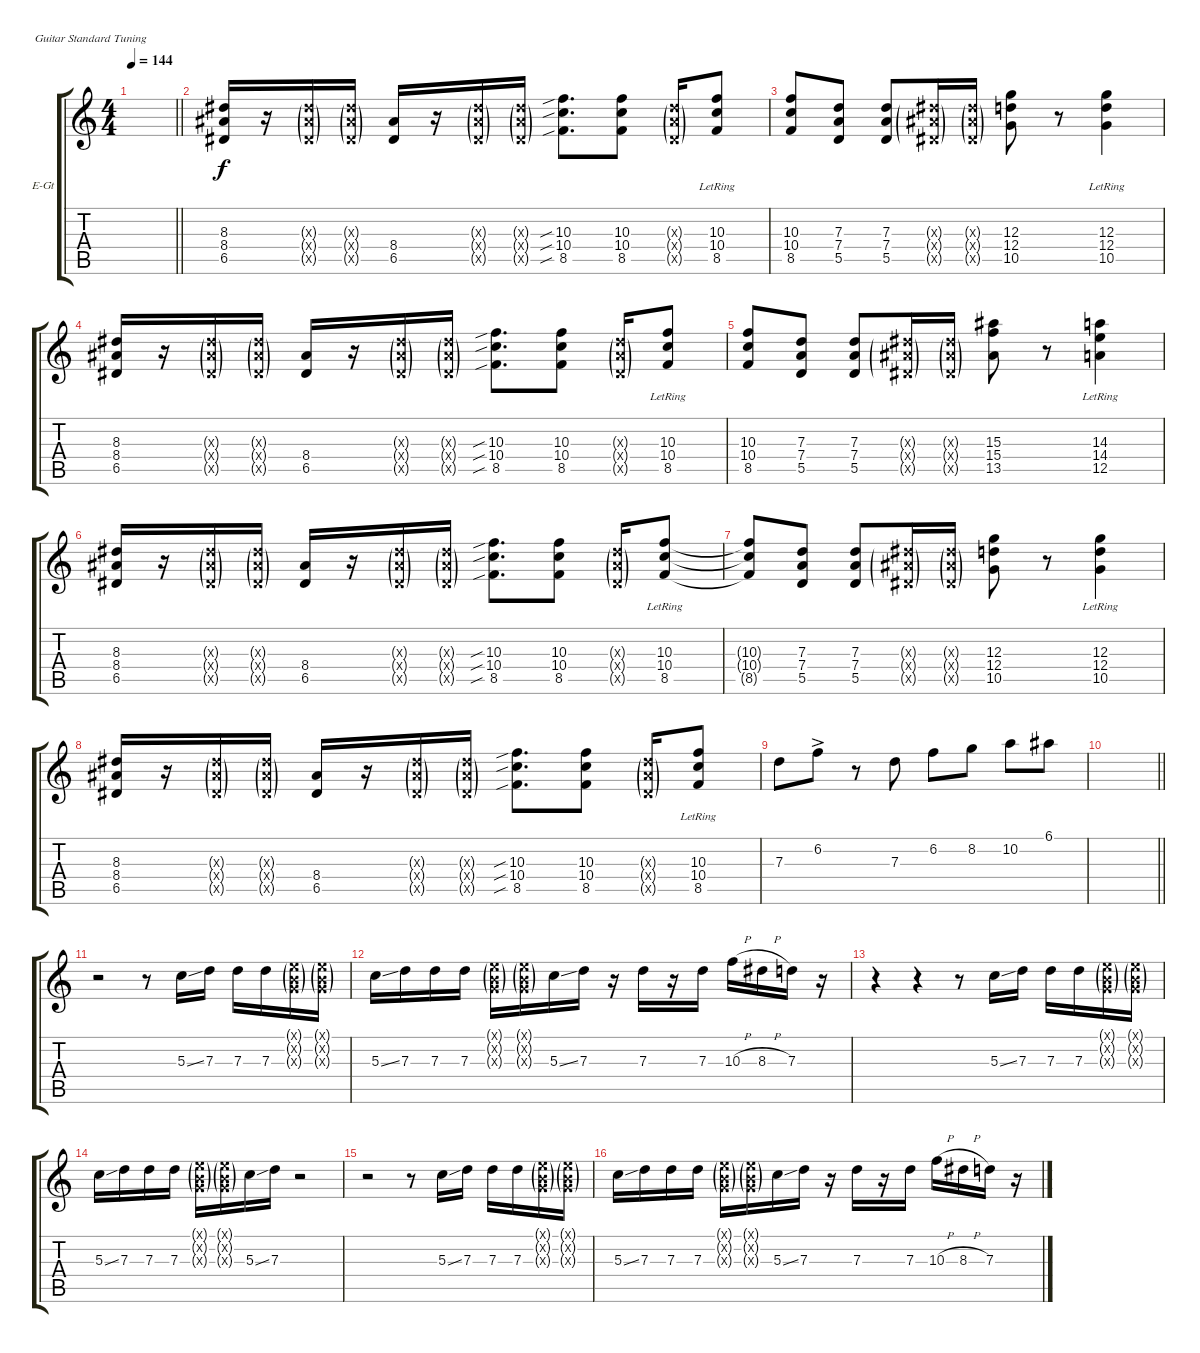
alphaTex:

\bracketExtendMode groupsimilarinstruments
\firstSystemTrackNameOrientation horizontal
\otherSystemsTrackNameOrientation horizontal
\track ("Left" "E-Gt") {instrument distortionguitar}
\staff {score tabs}
\tuning (E4 B3 G3 D3 A2 E2)
\ts (4 4)
\tempo 144
\clef g2
\barLineRight lightlight
\ks c
|
(6.5 8.4 8.3).16 r.16 (6.5{g x} 8.4{g x} 8.3{g x}).16 (6.5{g x} 8.4{g x} 8.3{g x}).16 (6.5 8.4).16 r.16 (6.5{g x} 8.4{g x} 8.3{g x}).16 (6.5{g x} 8.4{g x} 8.3{g x}).16 (8.5{sib} 10.4{sib} 10.3{sib}).8{d} (8.5 10.4 10.3).8 (6.5{g x} 8.4{g x} 8.3{g x}).16 (8.5{lr} 10.4{lr} 10.3{lr}).8 |
(8.5 10.4 10.3).8 (5.5 7.4 7.3).8 (5.5 7.4 7.3).8 (6.5{g x} 8.4{g x} 8.3{g x}).16 (6.5{g x} 8.4{g x} 8.3{g x}).16 (10.5 12.4 12.3).8 r.8 (10.5{lr} 12.4{lr} 12.3{lr}).4 |
(6.5 8.4 8.3).16 r.16 (6.5{g x} 8.4{g x} 8.3{g x}).16 (6.5{g x} 8.4{g x} 8.3{g x}).16 (6.5 8.4).16 r.16 (6.5{g x} 8.4{g x} 8.3{g x}).16 (6.5{g x} 8.4{g x} 8.3{g x}).16 (8.5{sib} 10.4{sib} 10.3{sib}).8{d} (8.5 10.4 10.3).8 (6.5{g x} 8.4{g x} 8.3{g x}).16 (8.5{lr} 10.4{lr} 10.3{lr}).8 |
(8.5 10.4 10.3).8 (5.5 7.4 7.3).8 (5.5 7.4 7.3).8 (6.5{g x} 8.4{g x} 8.3{g x}).16 (6.5{g x} 8.4{g x} 8.3{g x}).16 (13.5 15.4 15.3).8 r.8 (12.5{lr} 14.4{lr} 14.3{lr}).4 |
(6.5 8.4 8.3).16 r.16 (6.5{g x} 8.4{g x} 8.3{g x}).16 (6.5{g x} 8.4{g x} 8.3{g x}).16 (6.5 8.4).16 r.16 (6.5{g x} 8.4{g x} 8.3{g x}).16 (6.5{g x} 8.4{g x} 8.3{g x}).16 (8.5{sib} 10.4{sib} 10.3{sib}).8{d} (8.5 10.4 10.3).8 (6.5{g x} 8.4{g x} 8.3{g x}).16 (8.5{lr} 10.4{lr} 10.3{lr}).8 |
(8.5{t} 10.4{t} 10.3{t}).8 (5.5 7.4 7.3).8 (5.5 7.4 7.3).8 (6.5{g x} 8.4{g x} 8.3{g x}).16 (6.5{g x} 8.4{g x} 8.3{g x}).16 (10.5 12.4 12.3).8 r.8 (10.5{lr} 12.4{lr} 12.3{lr}).4 |
(6.5 8.4 8.3).16 r.16 (6.5{g x} 8.4{g x} 8.3{g x}).16 (6.5{g x} 8.4{g x} 8.3{g x}).16 (6.5 8.4).16 r.16 (6.5{g x} 8.4{g x} 8.3{g x}).16 (6.5{g x} 8.4{g x} 8.3{g x}).16 (8.5{sib} 10.4{sib} 10.3{sib}).8{d} (8.5 10.4 10.3).8 (6.5{g x} 8.4{g x} 8.3{g x}).16 (8.5{lr} 10.4{lr} 10.3{lr}).8 |
7.3.8 6.2{ac}.8 r.8 7.3.8 6.2.8 8.2.8 10.2.8 6.1.8 |
\barLineRight lightlight
|
r.2 r.8 5.3{ss}.16 7.3.16 7.3.16 7.3.16 (0.3{g x} 0.2{g x} 0.1{g x}).16 (0.3{g x} 0.2{g x} 0.1{g x}).16 |
5.3{ss}.16 7.3.16 7.3.16 7.3.16 (0.3{g x} 0.2{g x} 0.1{g x}).16 (0.3{g x} 0.2{g x} 0.1{g x}).16 5.3{ss}.16 7.3.16 r.16 7.3.16 r.16 7.3.16 10.3{h}.16 8.3{h}.16 7.3.16 r.16 |
r.4 r.4 r.8 5.3{ss}.16 7.3.16 7.3.16 7.3.16 (0.3{g x} 0.2{g x} 0.1{g x}).16 (0.3{g x} 0.2{g x} 0.1{g x}).16 |
5.3{ss}.16 7.3.16 7.3.16 7.3.16 (0.3{g x} 0.2{g x} 0.1{g x}).16 (0.3{g x} 0.2{g x} 0.1{g x}).16 5.3{ss}.16 7.3.16 r.2 |
r.2 r.8 5.3{ss}.16 7.3.16 7.3.16 7.3.16 (0.3{g x} 0.2{g x} 0.1{g x}).16 (0.3{g x} 0.2{g x} 0.1{g x}).16 |
5.3{ss}.16 7.3.16 7.3.16 7.3.16 (0.3{g x} 0.2{g x} 0.1{g x}).16 (0.3{g x} 0.2{g x} 0.1{g x}).16 5.3{ss}.16 7.3.16 r.16 7.3.16 r.16 7.3.16 10.3{h}.16 8.3{h}.16 7.3.16 r.16
